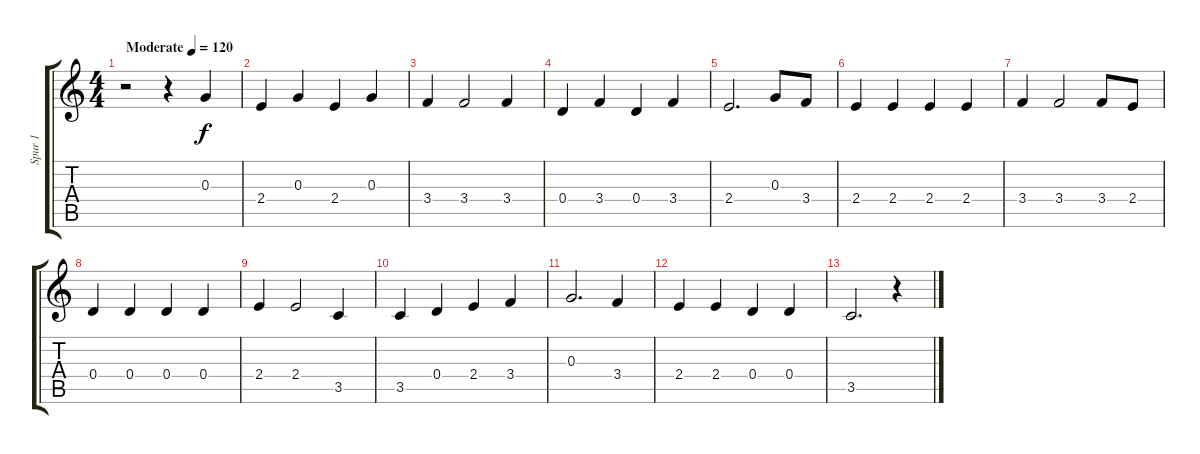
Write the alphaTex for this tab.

\track ("Spur 1" "Spur 1") {instrument acousticguitarsteel}
\staff {score tabs}
\tuning (E4 B3 G3 D3 A2 E2) {hide}
\ts (4 4)
\tempo (120 "Moderate")
\clef g2
\ks c
r.2{dy f instrument acousticguitarsteel} r.4 0.3.4 |
2.4.4 0.3.4 2.4.4 0.3.4 |
3.4.4 3.4.2 3.4.4 |
0.4.4 3.4.4 0.4.4 3.4.4 |
2.4.2{d} 0.3.8 3.4.8 |
2.4.4 2.4.4 2.4.4 2.4.4 |
3.4.4 3.4.2 3.4.8 2.4.8 |
0.4.4 0.4.4 0.4.4 0.4.4 |
2.4.4 2.4.2 3.5.4 |
3.5.4 0.4.4 2.4.4 3.4.4 |
0.3.2{d} 3.4.4 |
2.4.4 2.4.4 0.4.4 0.4.4 |
3.5.2{d} r.4
